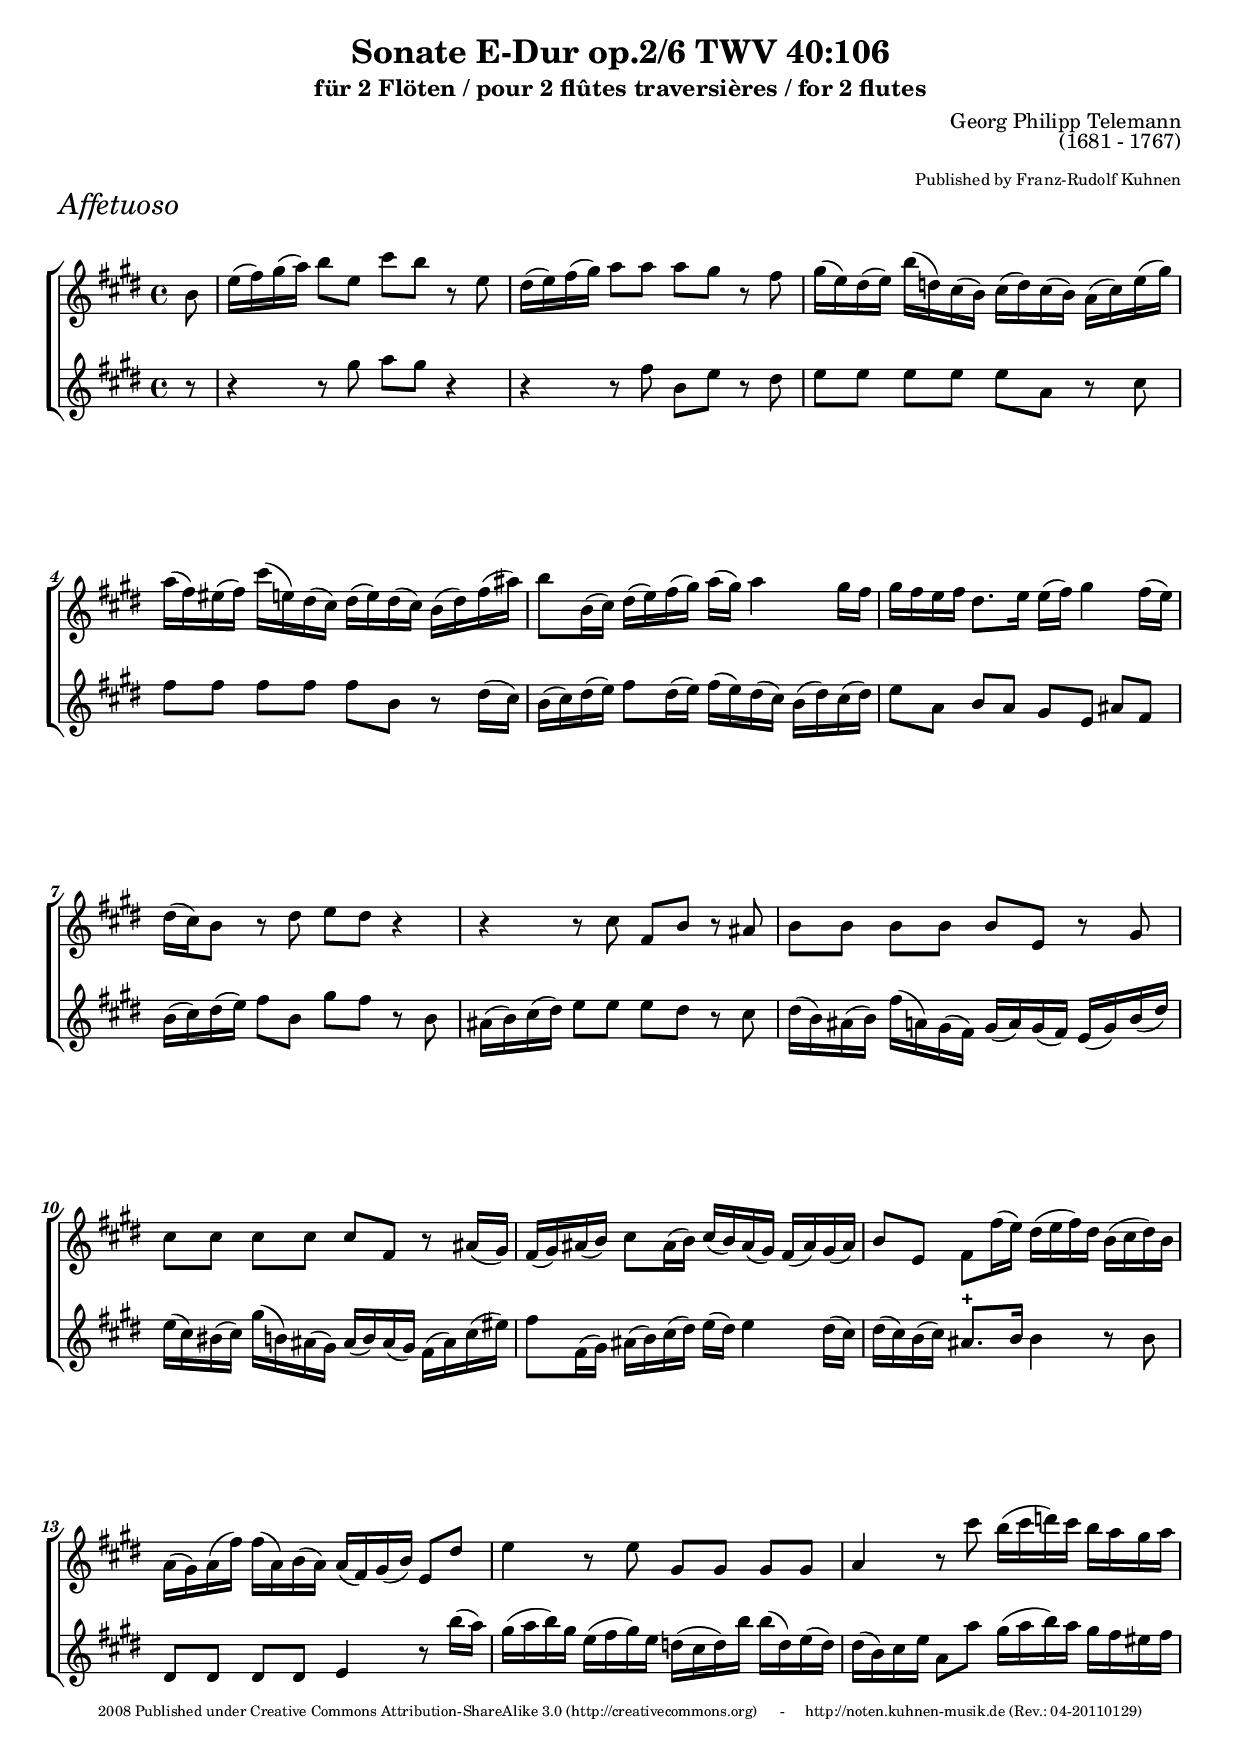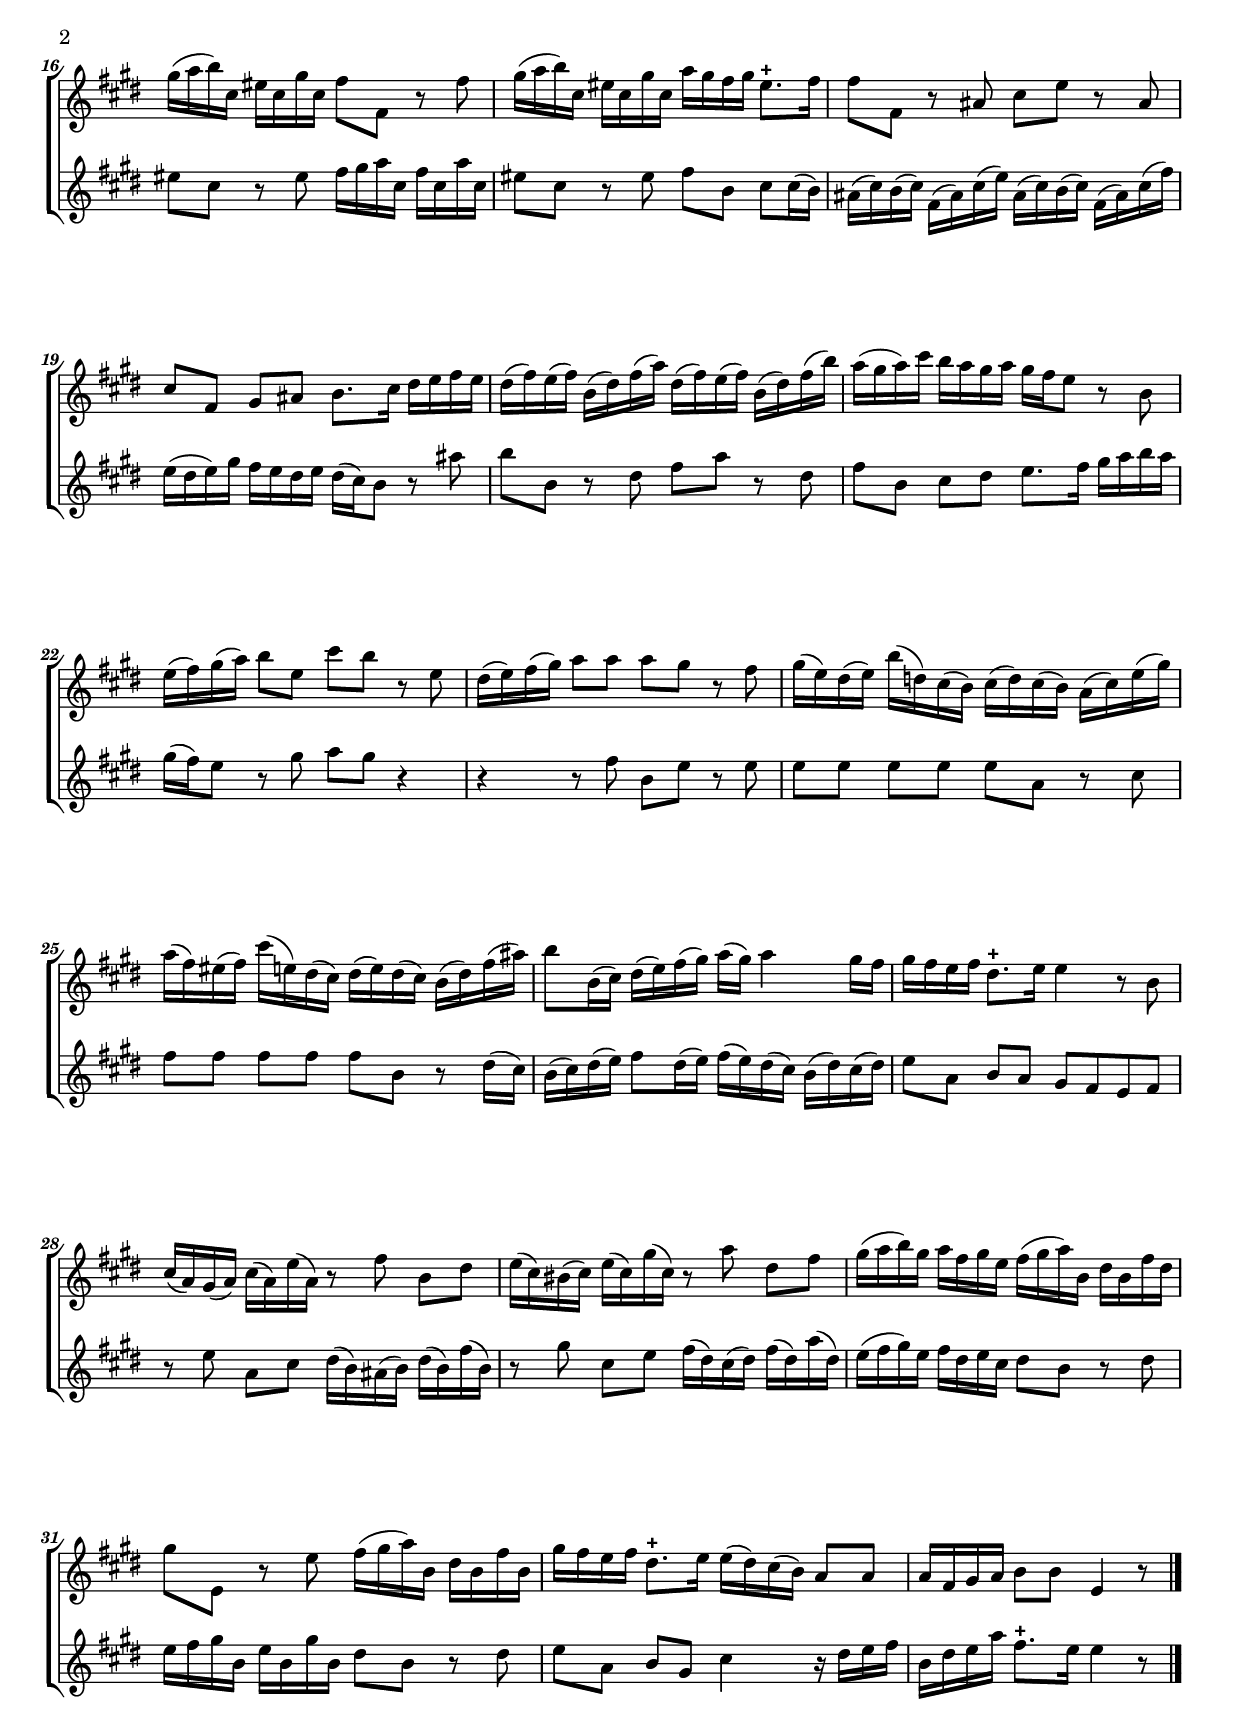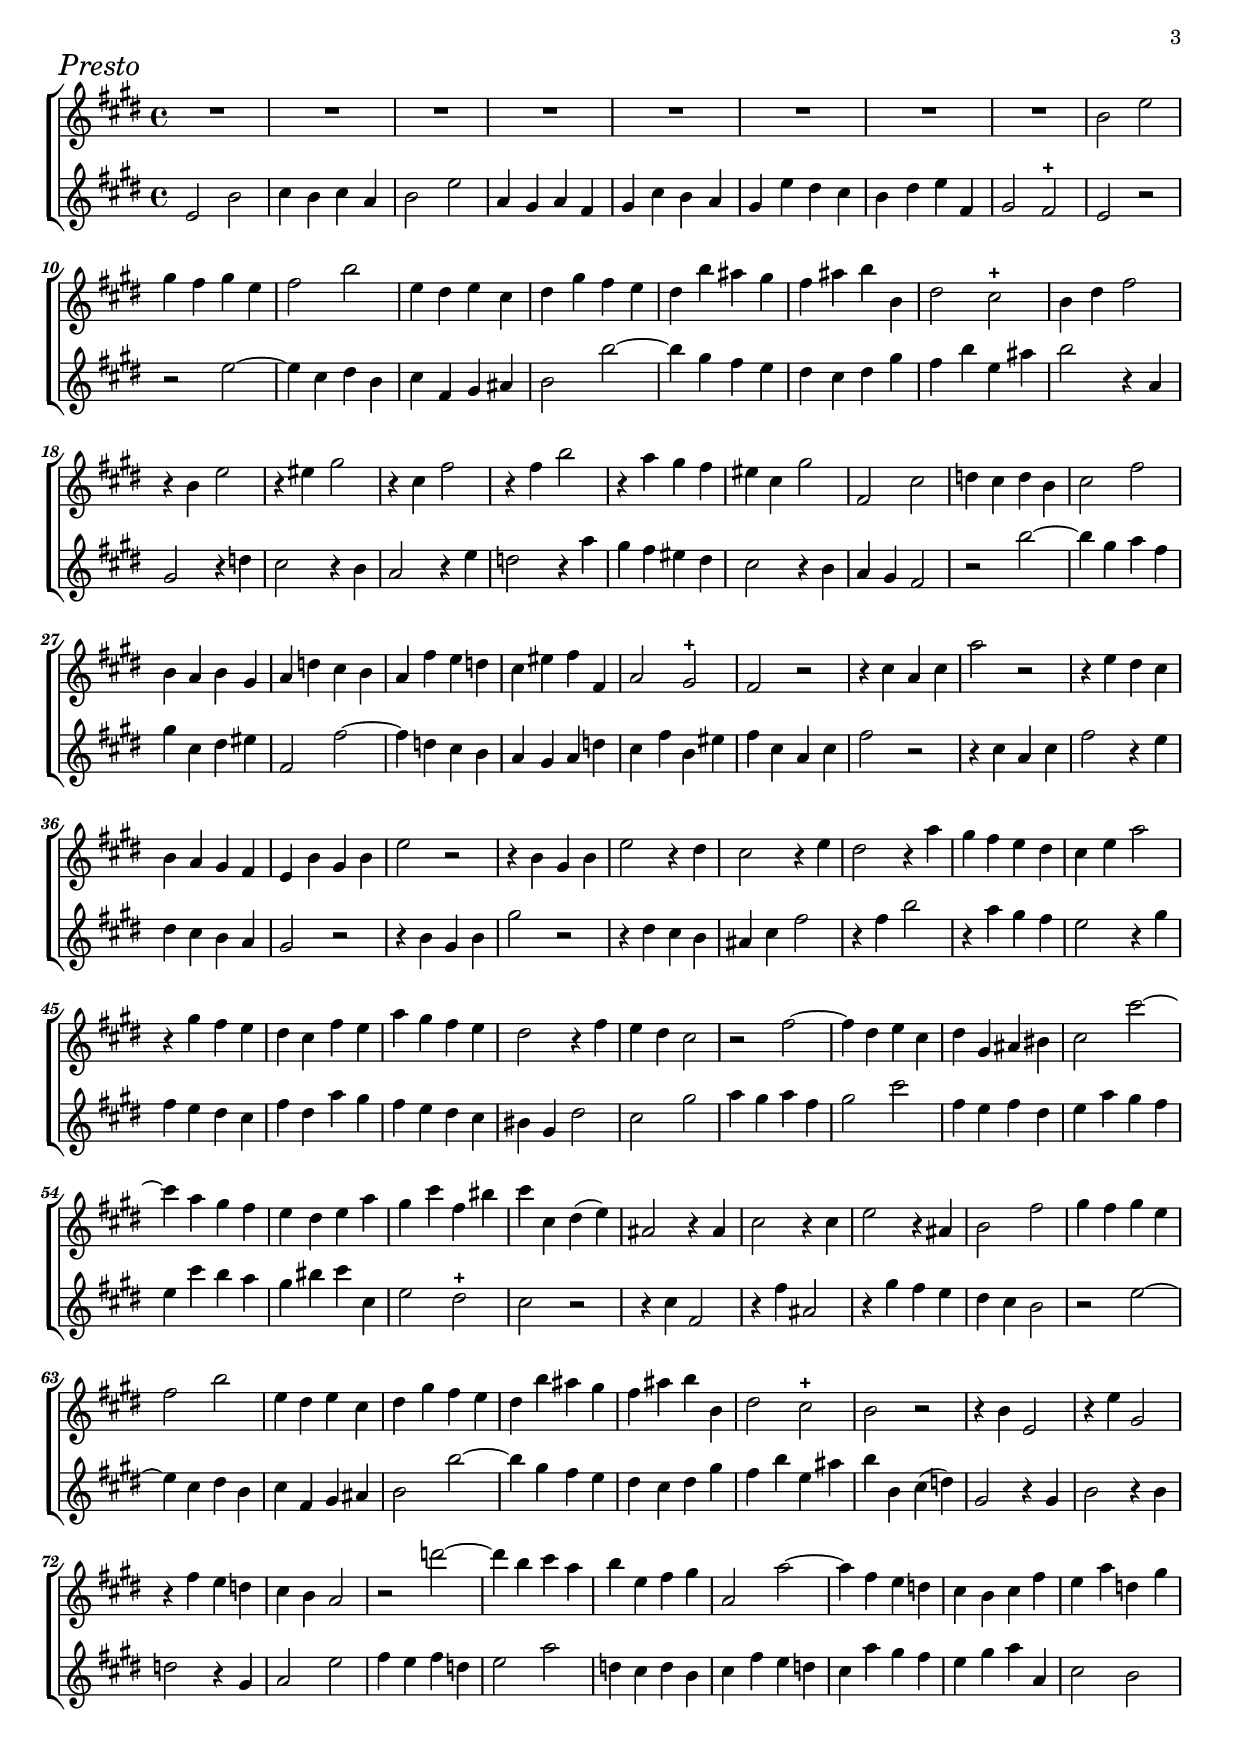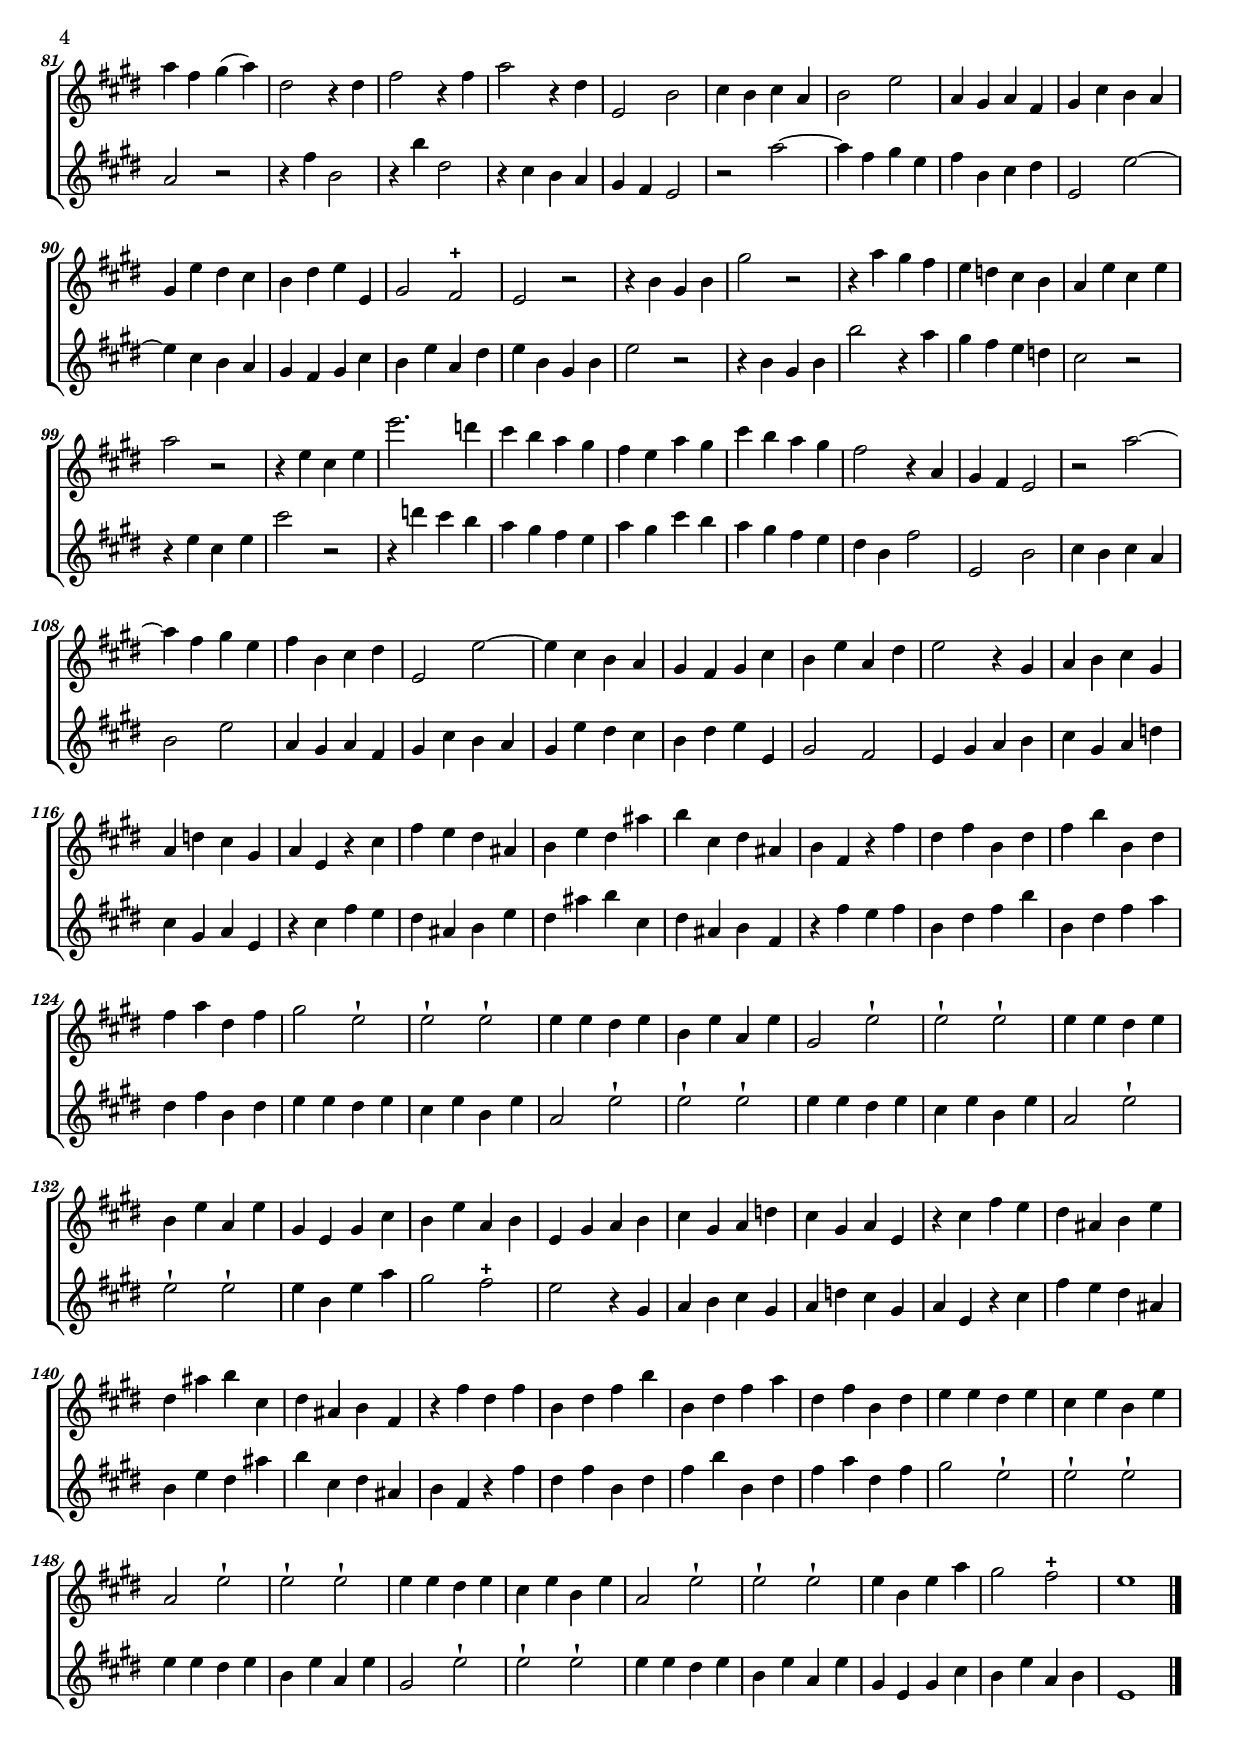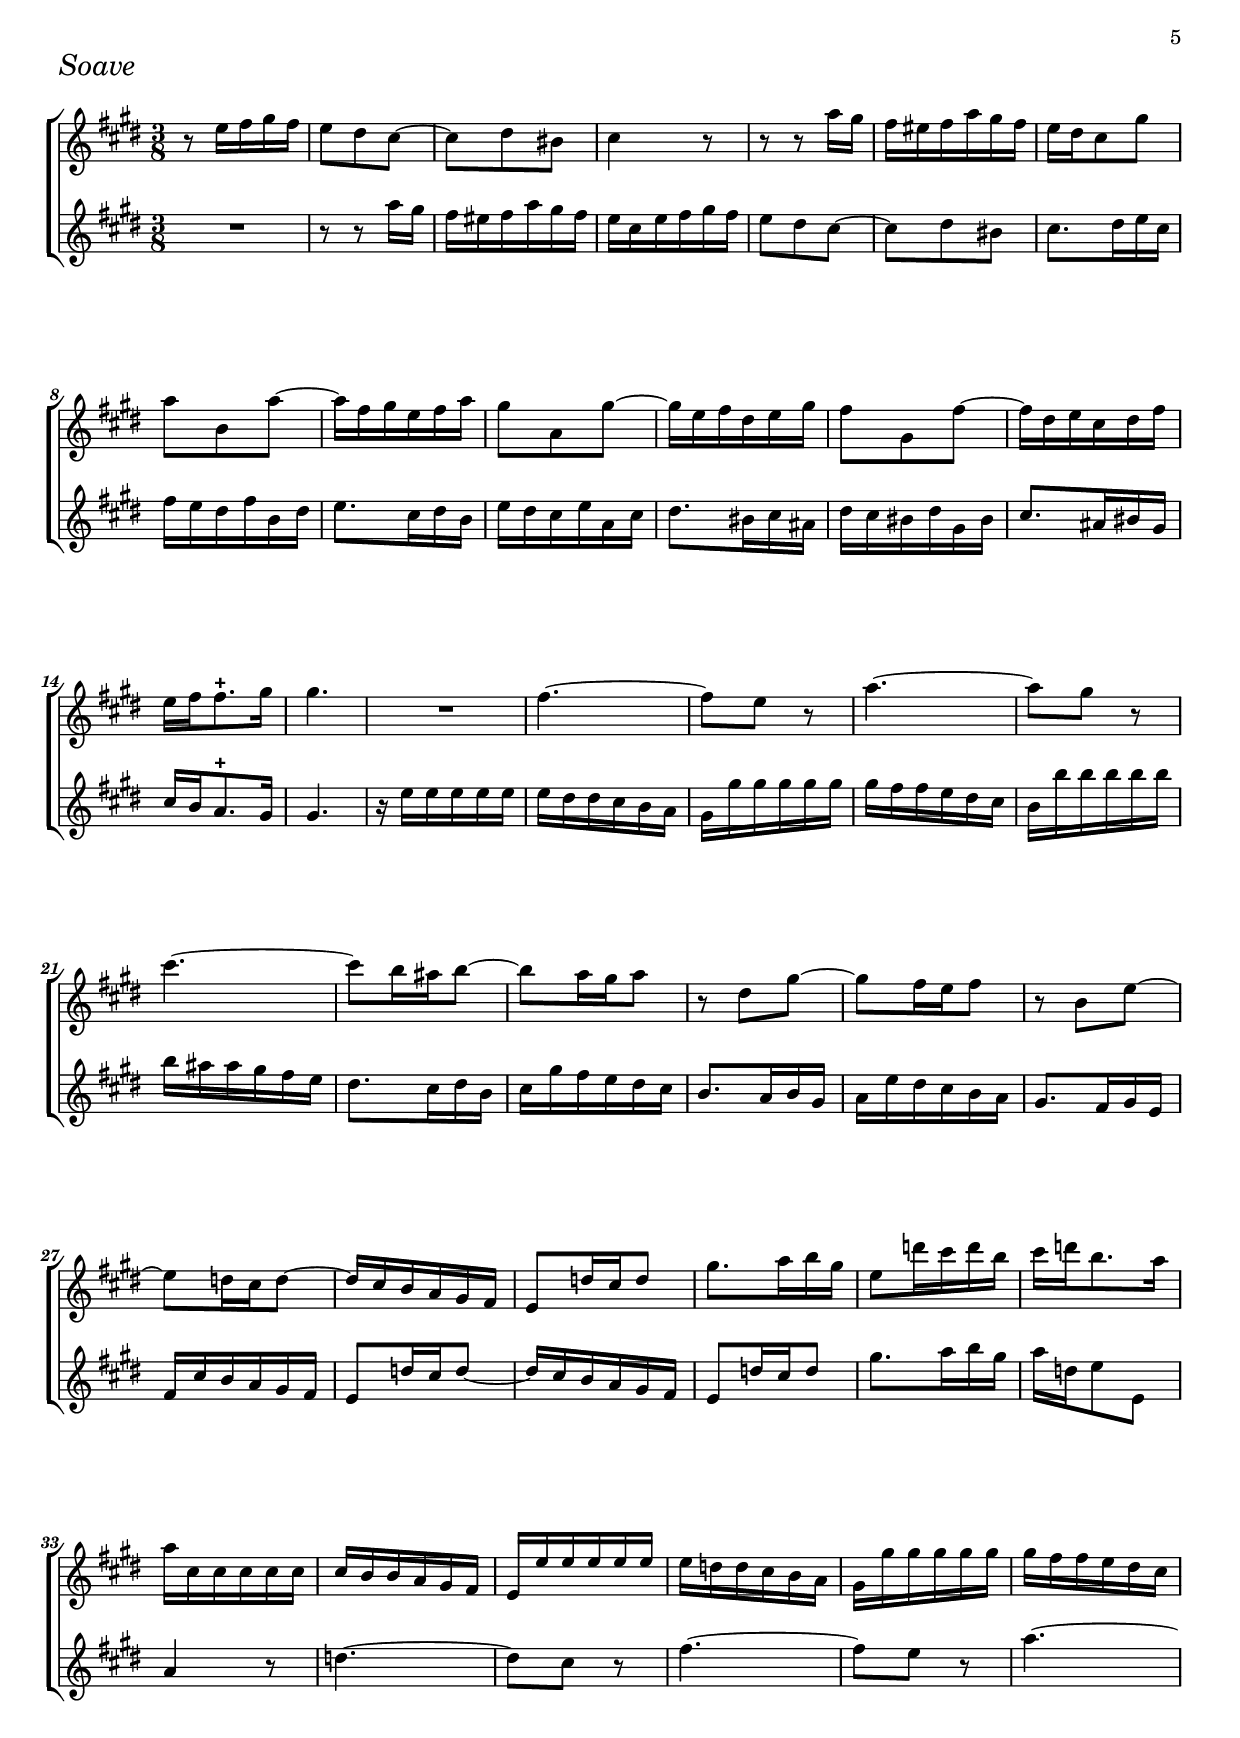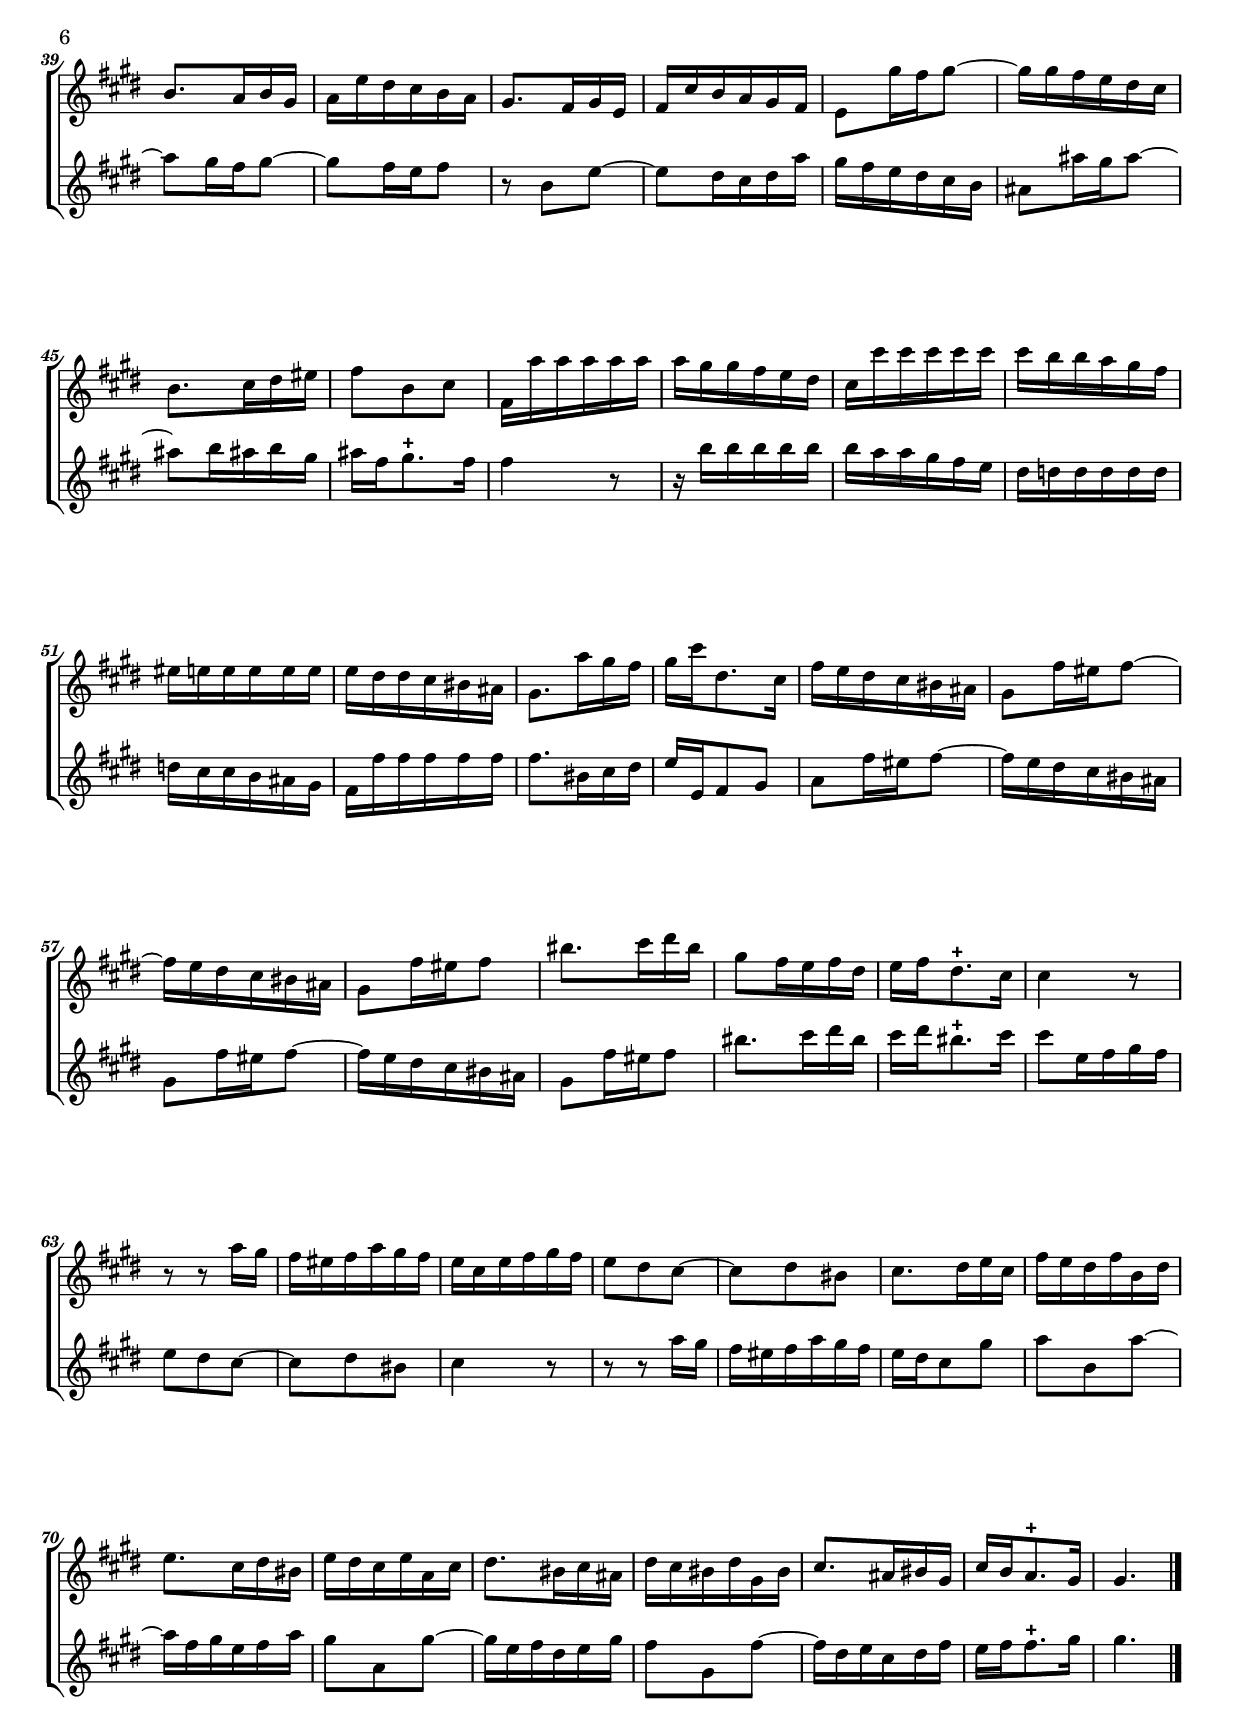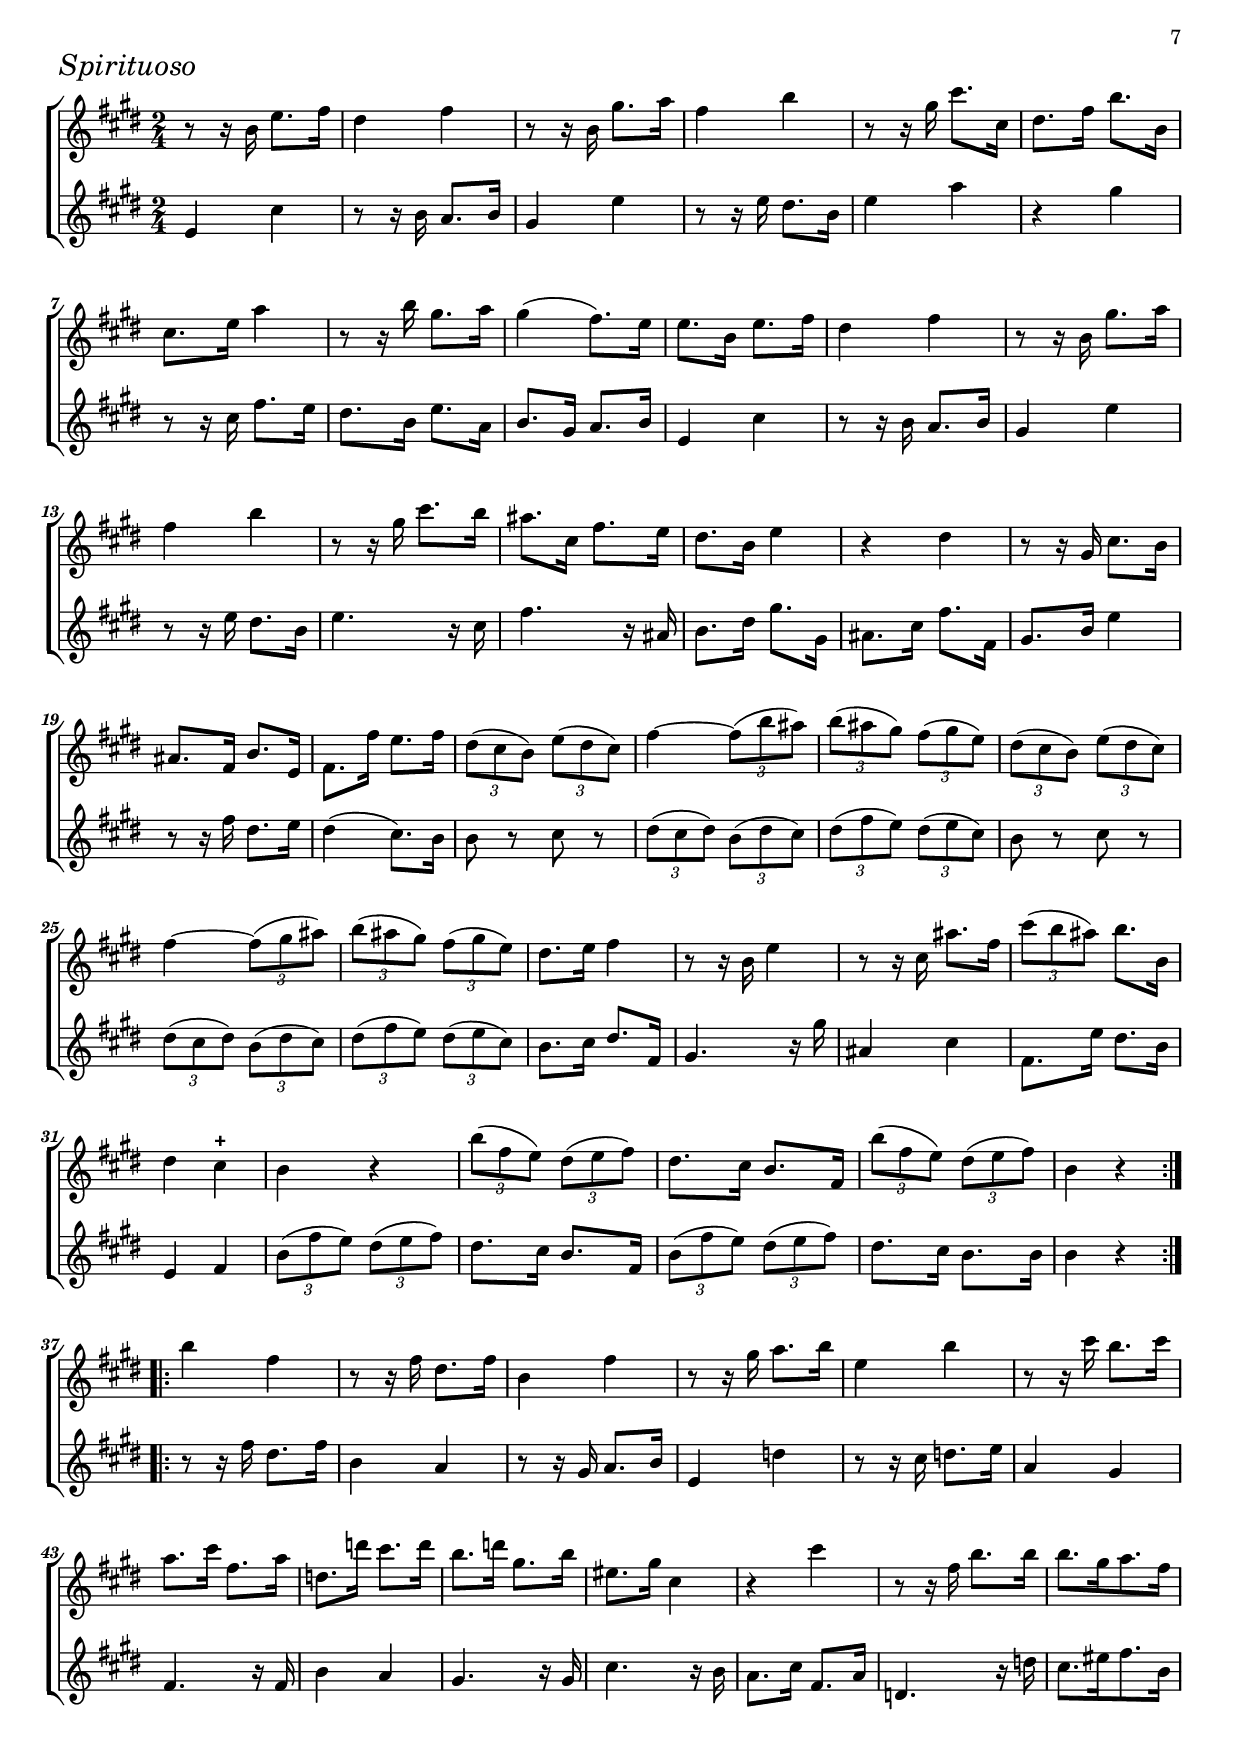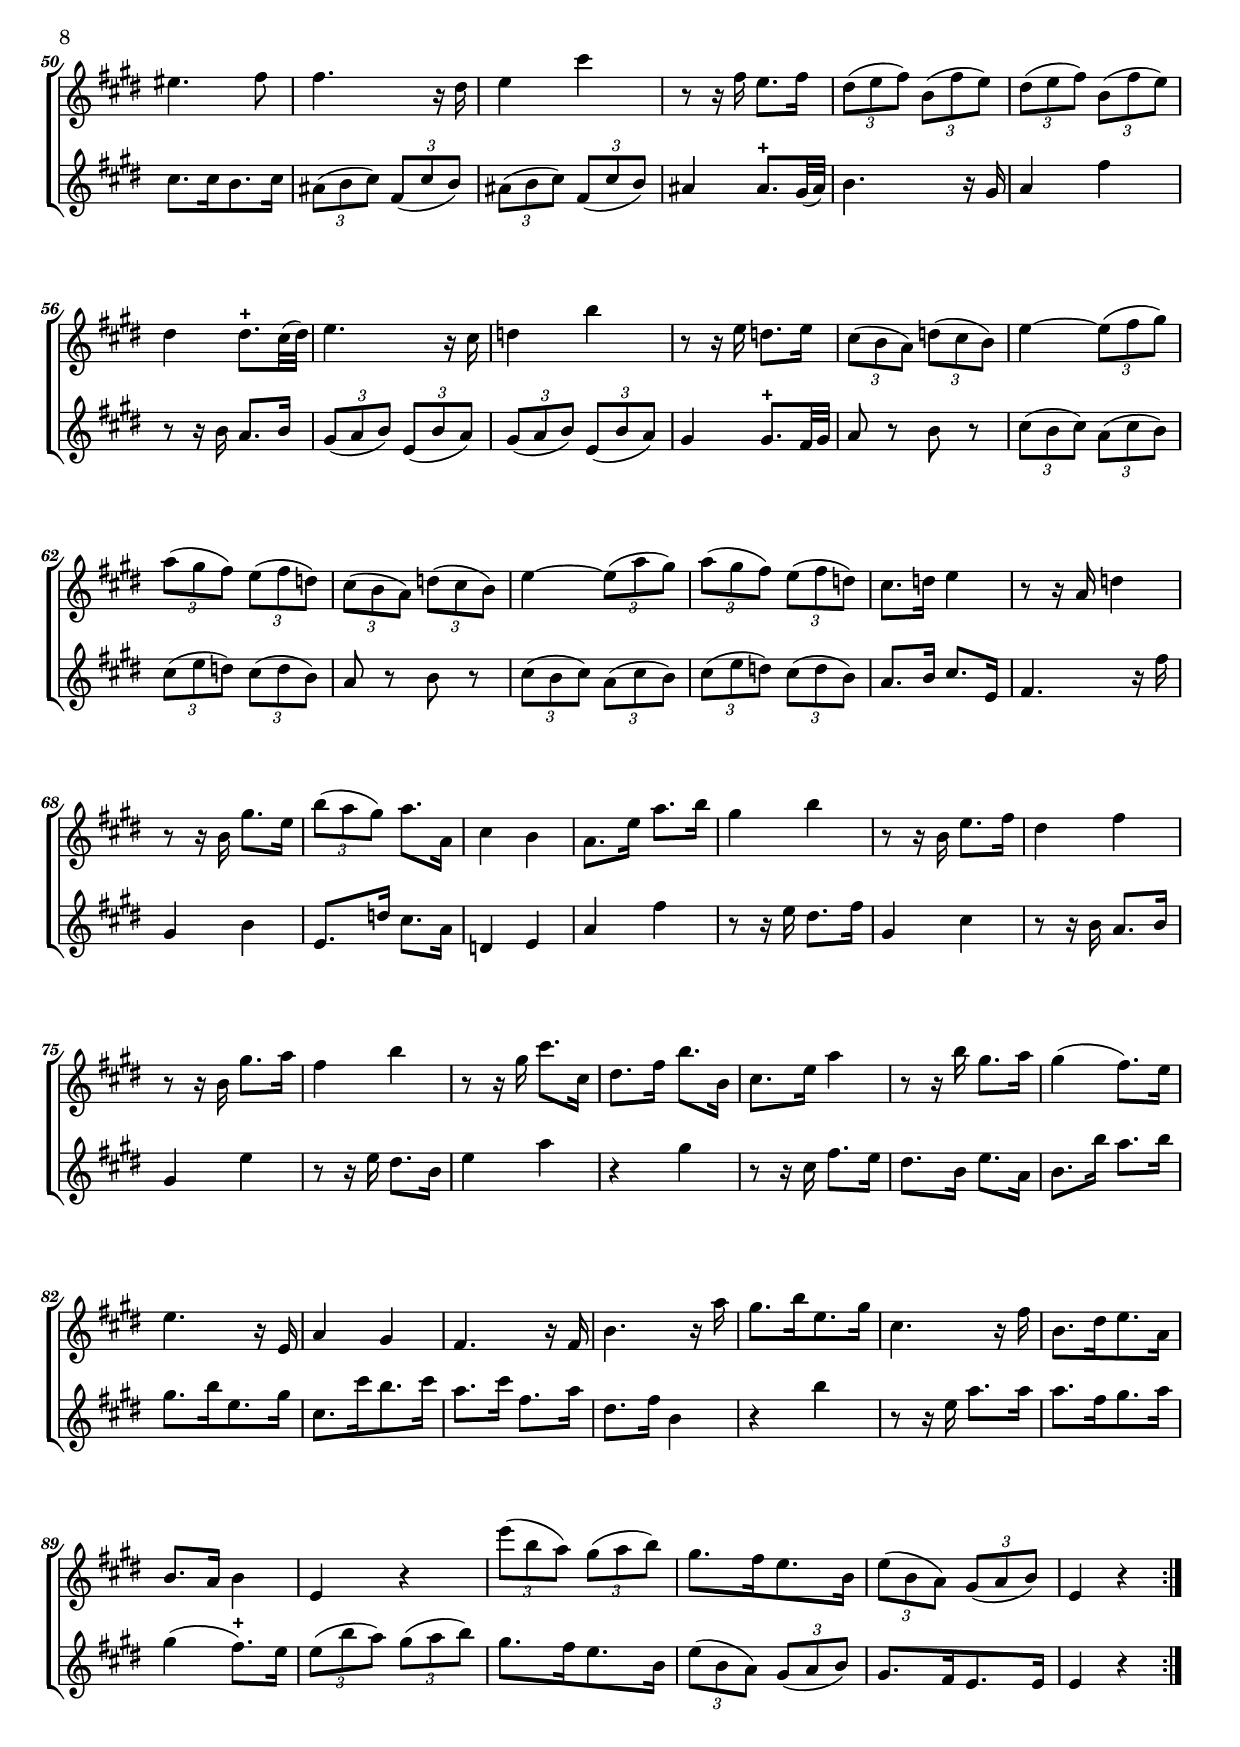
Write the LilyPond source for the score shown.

\version "2.13.46"
#(ly:set-option 'point-and-click #f)



%%%%%%%%%%%%%%%  Makros  %%%%%%%%%%%%%%%%%%
tr = ^\markup { \bold {+}}
st = ^\staccatissimo
pad =  { \once \override Script #'padding = #1.0 }
% kleine Noten
kl =  \set fontSize = #-4 

% normal große Noten
nm =   \set fontSize = #0

% bei Verzierungen: Hälse kürzen, Hals nach unten, kleine Noten
sk =  { \once \override Stem #'length-fraction = #0.6 \once \override Stem #'direction = #DOWN \once \set fontSize = #-3   }
ska = { \once \override Stem #'length-fraction = #0.7 \once \override Stem #'direction = #DOWN \once \set fontSize = #-3   }
skn = { \once \override Stem #'length-fraction = #1 \once \override Stem #'direction = #DOWN \once \set fontSize = #-3   }
sn =     \override Stem #'length-fraction = #1  %normale Länge

% versteckte Triole im Gratioso Takt 21 ff
tgra = {
  \override TupletNumber #'transparent = ##t \override TupletBracket #'transparent = ##t
}


%%%%%%%%%%%%% Ende Makros %%%%%%%%%%%%%%%%%



\header {
  title = "Sonate E-Dur op.2/6 TWV 40:106"
subtitle = "für 2 Flöten / pour 2 flûtes traversières / for 2 flutes"
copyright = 
 \markup  {
  \teeny "2008 Published under Creative Commons Attribution-ShareAlike 3.0 (http://creativecommons.org) 
    -
    http://noten.kuhnen-musik.de (Rev.: 04-20110129)"  
  }
composer =  \markup \override #'(baseline-skip . 2)  \right-column { 
  { "Georg Philipp Telemann" "(1681 - 1767)"  } 
  \null  \tiny "Published by Franz-Rudolf Kuhnen"
}
}


\paper {
  myStaffSize = #18
  
  #(define fonts
    (make-pango-font-tree "Times New Roman"
      "Arial"
      "Luxi Mono"
      (/ myStaffSize 18)))
  %   line-width = 18\cm
  ragged-last-bottom = ##f
}
#(set-default-paper-size "a4")
#(set-global-staff-size 18)

\score {
  
  \new ChoirStaff
  \relative c'' 
  <<
    \override Score.NoteColumn #'force-hshift = #1.0
    
    \context Staff = "track 1" <<
      \override Score.BarNumber #'font-shape =  #'italic
      \override Score.BarNumber #'font-series = #'bold
      
      \set Score.skipBars = ##t
      \set Staff.printKeyCancellation = ##f
      \context Voice = "voice 1" {
	%{\override Voice.TextScript #'padding = #1.0 %}               
	\override MultiMeasureRest #'expand-limit = 1
	
	
	\time 4/4
	\key e \major
        \set beamExceptions =   #'((end . (( (1 . 8) . (2 2 2 2) )) )) 
	
	\partial 8*1 b8 |
	e16( fis) gis( a) b8 e, cis' b r e, |
	dis16( e) fis( gis) a8 a a gis r fis |
	gis16( e) dis( e) b'( d,) cis( b) cis( d) cis( b) a( cis) e( gis) |
	a( fis) eis( fis) cis'( e,) dis( cis) dis( e) dis( cis) b( dis) fis( ais) |
	
	% 5
	b8 b,16( cis) dis( e) fis( gis) a( gis) a4 gis16 fis |
	gis fis e fis dis8. e16 e( fis) gis4 fis16( e) |
	dis16( cis) b8 r dis e dis r4 |
	r4 r8 cis fis, b r ais |
	b8 b b b b e, r gis |
	
	% 10
	cis cis cis cis cis fis, r ais16( gis) |
	fis16( gis) ais( b) cis8 ais16( b) cis( b) ais( gis) fis( ais) gis( ais) |
	b8 e, fis fis'16( e) dis( e fis) dis b( cis dis) b |
	a( gis) a( fis') fis( a,) b( a) a( fis) gis( b) e,8 dis' |
	e4 r8 e gis, gis gis gis |
	
	% 15
	a4 r8 cis' b16( cis d) cis b a gis a |
	gis16( a b) cis, eis cis gis' cis, fis8 fis, r fis' |
	gis16( a b) cis, eis cis gis' cis, a' gis fis gis eis8. \tr fis16 |
	fis8 fis, r ais cis e r ais, |
	cis8 fis, gis ais b8. cis16 dis e fis e |
	
	% 20
	dis16( fis) e( fis) b,( dis) fis( a) dis,( fis) e( fis) b,( dis) fis( b) |
	a( gis a) cis b a gis a gis fis e8 r b |
	e16( fis) gis( a) b8 e, cis' b r e, |
	dis16( e) fis( gis) a8 a a gis r fis |
	gis16( e) dis( e) b'( d,) cis( b) cis( d) cis( b) a( cis) e( gis) |
	
	% 25
	a( fis) eis( fis) cis'( e,) dis( cis) dis( e) dis( cis) b( dis) fis( ais) |
	b8 b,16( cis) dis( e) fis( gis) a(gis) a4 gis16 fis |
	gis fis e fis dis8. \tr e16 e4 r8 b |
	cis16( a) gis( a) cis( a) e'( a,) r8 fis' b, dis |
	e16( cis) bis( cis) e( cis) gis'( cis,) r8 a' dis, fis |
	
	% 30
	gis16( a b) gis a fis gis e fis( gis a) b, dis b fis' dis |
	gis8 e, r e' fis16( gis a) b, dis b fis' b, |
	gis'16 fis e fis dis8. \tr e16 e( dis) cis( b) a8[ a] |
	a16[ fis gis a] b8[ b] e,4 r8  \bar "|."    
	
      } % Voice
    >> % Staff
    
    \context Staff = "track 2" << 
      \set Score.skipBars = ##t
      \set Staff.printKeyCancellation = ##f
      
      \context Voice = "voice 2" {
	% \override Voice.TextScript #'padding = #1.0               
	\override MultiMeasureRest #'expand-limit = 1
	
	
	\time 4/4
	\key e \major
        \set beamExceptions =   #'((end . (( (1 . 8) . (2 2 2 2) )) )) 
	
	\partial 8*1 r8 |
	r4 r8 gis' a gis r4 |
	r4 r8 fis b, e r dis |
	e e e e e a, r cis |
	fis fis fis fis fis b, r dis16( cis) |
	
	% 5
	b16( cis) dis( e) fis8 dis16( e) fis( e) dis( cis) b( dis) cis( dis) |
	e8 a, b a gis e ais fis |
	b16( cis) dis( e) fis8 b, gis' fis r b, |
	ais16( b) cis( dis) e8   e e dis r cis |
	dis16( b) ais( b) fis'( a,) gis( fis) gis( a) gis( fis) e( gis) b( dis) |
	
	% 10
	e16( cis) bis( cis) gis'( b,) ais( gis) ais( b) ais( gis) fis( ais) cis( eis) |
	fis8 fis,16( gis) ais( b) cis( dis) e( dis) e4 dis16 ( cis) |
	dis( cis) b( cis) ais8. \tr b16 b4 r8 b |
	dis,8 dis dis dis e4 r8 b''16( a) |
	gis( a b) gis e( fis gis) e d( cis d) b' b( d,) e( d) |
	
	% 15
	dis16( b) cis e a,8 a' gis16( a b) a gis fis eis fis |
	eis8 cis r eis fis16 gis a cis, fis cis a' cis, |
	eis8 cis r eis fis b, cis cis16( b) |
	ais16( cis) b( cis) fis,(ais) cis( e) ais,( cis) b( cis) fis,( ais) cis( fis) |
	e16( dis e) gis fis e dis e dis( cis) b8 r ais' |
	
	% 20 
	b8 b, r dis fis a r dis, |
	fis8 b, cis dis e8. fis16 gis a b a |
	gis16( fis) e8 r gis a gis r4 |
	r4 r8 fis b, e r e |
	e8 e e e e a, r cis |
	
	% 25
	fis fis fis fis fis b, r dis16( cis) |
	b( cis) dis( e) fis8 dis16( e) fis( e) dis( cis) b( dis) cis( dis) |
	e8 a, b a gis[ fis e fis] |
	r8  e' a, cis dis16( b) ais( b) dis( b) fis'( b,) |
	r8 gis' cis, e fis16( dis) cis( dis) fis( dis) a'( dis,) |
	
	% 30
	e16( fis gis) e fis dis e cis dis8 b r dis |
	e16 fis gis b, e b gis' b, dis8 b r dis |
	e8 a, b gis cis4 r16 dis[ e fis] 
	b,16[ dis e a] fis8. \tr e16 e4 r8   \bar "|." 
      }
      % Voice
    >> % Staff (final)
  >> % notes
  
  
  \layout { indent = 0 }
  \header
  { piece=   \markup { \italic \override #'(font-size . 3) "Affetuoso"}}
} % score

\pageTurn

\score {
  \new ChoirStaff
  \relative c'' 
  <<
    % force offset of colliding notes in chords:
    \override Score.NoteColumn #'force-hshift = #1.0
    
    \context Staff = "track 1" <<
      \override Score.BarNumber #'font-shape =  #'italic
      \override Score.BarNumber #'font-series = #'bold
      
      \set Score.skipBars = ##t
      \set Staff.printKeyCancellation = ##f
      \context Voice = "voice 1" {
	% \override Voice.TextScript #'padding = #1.0                
	\override MultiMeasureRest #'expand-limit = 1
	
	
	\time 4/4
	\key e \major
	
	R1 |
	R1 |
	R1 |
	R1 |
	
	% 5
	R1 |
	R1 |
	R1 |
	R1 |
	b2 e 
	
	% 10  
	gis4 fis gis e |
	fis2 b |
	e,4 dis e cis |
	dis gis fis e |
	dis b' ais gis |
	
	% 15
	fis ais b b, |
	dis2 cis \tr |
	b4 dis fis2 |
	r4 b, e2 |
	r4 eis gis2 |
	
	% 20  
	r4 cis, fis2 |
	r4 fis b2 |
	r4 a gis fis |
	eis cis gis'2 |
	fis,2 cis' |
	
	% 25  
	d4 cis d b |
	cis2 fis |
	b,4 a b gis |
	a d cis b |
	a fis' e d |
	
	% 30
	cis eis fis fis, |
	a2 gis \tr |
	fis r |
	r4 cis' a cis |
	a'2 r |
	
	% 35
	r4 e dis cis |
	b a gis fis |
	e b' gis b |
	e2 r |
	r4 b gis b |
	
	% 40  
	e2 r4 dis |
	cis2 r4 e |
	dis2 r4 a' |
	gis fis e dis |
	cis e a2 |
	
	% 45  
	r4 gis fis e |
	dis cis fis e |
	a gis fis e |
	dis2 r4 fis |
	e dis cis2 |
	
	% 50
	r2 fis ~ |
	fis4 dis e cis |
	dis gis, ais bis |
	cis2 cis' ~ |
	cis4 a gis fis  |
	
	% 55  
	e4 dis e a |
	gis cis fis, bis |
	cis cis, dis( e) |
	ais,2 r4 ais |
	cis2 r4 cis |
	
	% 60  
	e2 r4 ais, |
	b2 fis' |
	gis4 fis gis e |
	fis2 b |
	e,4 dis e cis |
	
	% 65
	dis4 gis fis e |
	dis b' ais gis |
	fis ais b b, |
	dis2 cis \tr |
	b2 r |
	
	% 70  
	r4 b e,2 |
	r4 e' gis,2 |
	r4 fis' e d |
	cis b a2 |
	r2 d' ~ |
	
	% 75  
	d4 b cis a |
	b e, fis gis |
	a,2 a' ~  |
	a4 fis e d |
	cis b cis fis |
	
	% 80
	e a d, gis |
	a fis gis( a) |
	dis,2 r4 dis |
	fis2 r4 fis |
	a2 r4 dis, |
	
	% 90
	e,2 b' |
	cis4 b cis a |
	b2 e |
	a,4 gis a fis |
	gis cis b a |
	
	% 95  
	gis e' dis cis |
	b dis e e, |
	gis2 fis \tr |
	e2 r |
	r4 b' gis b |
	
	% 100  
	gis'2 r |
	r4 a gis fis |
	e d cis b |
	a e' cis e |
	a2 r |
	
	% 105  
	r4 e cis e |
	e'2. d4 |
	cis b a gis |
	fis e a gis |
	cis b a gis |
	
	% 110  
	fis2 r4 a, |
	gis fis e2 |
	r2 a' ~ |
	a4 fis gis e |
	fis b, cis dis |
	
	% 115  
	e,2 e' ~ |
	e4 cis b a |
	gis fis gis cis |
	b e a, dis |
	e2 r4 gis, |
	
	% 120  
	a4 b cis gis |
	a d cis gis |
	a e r cis' |
	fis e dis ais |
	b e dis ais' |
	
	% 125  
	b cis, dis ais |
	b fis r fis' |
	dis fis b, dis |
	fis b b, dis |
	fis a dis, fis |
	
	% 130  
	gis2 e \st |
	e \st e \st |
	e4 e dis e |
	b e a, e' |
	gis,2 e' \st |
	
	% 135  
	e \st e \st |
	e4 e dis e |
	b e a, e' |
	gis, e gis cis |
	b e a, b |
	
	% 140  
	e,4 gis a b |
	cis gis a d |
	cis gis a e |
	r4 cis' fis e |
	dis ais b e |
	
	% 145 
	dis  ais' b cis, |
	dis ais b fis |
	r4 fis' dis fis |
	b, dis fis b |
	b, dis fis a |
	
	% 150  
	dis, fis b, dis |
	e e dis e |
	cis e b e |
	a,2 e' \st |  
	e \st e \st |
	
	% 155
	e4 e dis e |
	cis e b e |
	a,2 e' \st |  
	e \st e \st |
	e4 b e a |
	
	% 160  
	gis2 fis \tr |
	e1  \bar "|."   
	
      } % Voice
    >> % Staff
    
    \context Staff = "track 2" << 
      \set Score.skipBars = ##t
      \set Staff.printKeyCancellation = ##f
      
      \context Voice = "voice 2" {
	% \override Voice.TextScript #'padding = #1.0                
	\override MultiMeasureRest #'expand-limit = 1
	
	
	
	\time 4/4
	\key e \major
	
	e,2 b' |
	cis4 b cis a |
	b2 e |
	a,4 gis a fis |
	
	%5
	gis4 cis b a |
	gis e' dis cis |
	b dis e fis, |
	gis2 fis \tr |
	e r |
	
	%  10
	r2 e' ~ |
	e4 cis dis b |
	cis fis, gis ais |
	b2 b' ~ |
	b4 gis fis e |
	
	%  15
	dis cis dis gis |
	fis b e, ais |
	b2 r4 a, |
	gis2 r4 d' |
	cis2 r4 b |
	
	%  20
	a2 r4 e' |
	d2 r4 a' |
	gis fis eis dis |
	cis2 r4 b |
	a gis fis2 |
	
	%  25
	r2 b' ~ |
	b4 gis a fis |
	gis cis, dis eis |
	fis,2 fis' ~ |
	fis4 d cis b |
	
	%  30
	a gis a d |
	cis fis b, eis |
	fis cis a cis |
	fis2 r2 |
	r4 cis a cis |
	
	%  35
	fis2 r4 e |
	dis cis b a |
	gis2 r |
	r4 b gis b |
	gis'2 r |
	
	%  40
	r4 dis cis b |
	ais cis fis2 |
	r4 fis b2 |
	r4 a gis fis |
	e2 r4 gis4 |
	
	%  45
	fis e dis cis |
	fis dis a' gis |
	fis e dis cis |
	bis gis dis'2 |
	cis gis' |
	
	%  50
	a4 gis a fis |
	gis2 cis |
	fis,4 e fis dis |
	e a gis fis |
	e cis' b a |
	
	%  55
	gis bis cis cis, |
	e2 dis \tr |
	cis r |
	r4 cis fis,2 |
	r4 fis' ais,2 |
	
	%  60
	r4 gis' fis e |
	dis cis b2 |
	r2 e ~   |
	e4 cis dis b |
	cis fis, gis ais |
	
	%  65
	b2 b' ~ |
	b4 gis fis e |
	dis cis dis gis |
	fis b e, ais|
	b b, cis( d) |
	
	%  70
	gis,2 r4 gis |
	b2 r4 b |
	d2 r4 gis, |
	a2 e' |
	fis4 e fis d |
	
	%  75
	e2 a |
	d,4 cis d b |
	cis fis e d |
	cis a' gis fis |
	e gis a a, |
	
	%  80
	cis2 b  |
	a r |
	r4 fis' b,2 |
	r4 b' dis,2 |
	r4 cis b a |
	
	%  85
	gis4 fis e2 |
	r2 a' ~  |
	a4 fis gis e |
	fis b, cis dis |
	e,2 e' ~ |
	
	%  90
	e4 cis b a |
	gis fis gis cis |
	b e a, dis |
	e b gis b |
	e2 r |
	
	%  95
	r4 b gis b |
	b'2 r4 a |
	gis fis e d |
	cis2 r |
	r4 e cis e |
	
	%  100
	cis'2 r |
	r4 d cis b |
	a gis fis e |
	a gis cis b |
	a gis fis e |
	
	%  105
	dis b fis'2 |
	e, b' |
	cis4 b cis a |
	b2 e |
	a,4 gis a fis |
	
	%  110
	gis cis b a |
	gis e' dis cis |
	b dis e e, |
	gis2 fis |
	e4 gis a b |
	
	%  115
	cis gis a d |
	cis gis a e |
	r4 cis' fis e |
	dis ais b e |
	dis ais' b cis, |
	
	%  120
	dis ais b fis |
	r4 fis' e fis |
	b, dis fis b |
	b, dis fis a |
	dis, fis b, dis |
	
	%  125
	e4 e dis e |
	cis e b e |
	a,2 e'\st |
	e2 \st e \st |
	e4 e dis e |
	
	%  130
	cis e b e |
	a,2  e'\st |
	e2 \st e \st |
	e4 b e a |
	gis2 fis \tr  |
	
	%  135
	e2 r4 gis,4 |
	a b cis gis |
	a d cis gis |
	a e r cis' |
	fis e dis ais |
	
	%  140
	b e dis ais' |
	b cis, dis ais |
	b fis r fis' |
	dis fis b, dis |
	fis b b, dis |
	
	%  145
	fis a dis, fis |
	gis2 e \st |
	e2 \st e \st |
	e4 e dis e |
	b e a, e' |
	
	%  150
	gis,2 e' \st |
	e2 \st e \st |
	e4 e dis e |
	b e a, e' |
	gis, e gis cis |
	
	%  155
	b e a, b |
	e,1   \bar "|."  
      }
      % Voice
    >> % Staff (final)
  >> % notes
  
  
  \layout { indent = 0 }
  \header
  { piece=   \markup { \italic \override #'(font-size . 3) "Presto"}}
} % score

\pageTurn



\score {
  \new ChoirStaff
  \relative c'' 
  <<
    % force offset of colliding notes in chords:
    \override Score.NoteColumn #'force-hshift = #1.0
    
    \context Staff = "track 1" <<
      \override Score.BarNumber #'font-shape =  #'italic
      \override Score.BarNumber #'font-series = #'bold
      
      \set Score.skipBars = ##t
      \set Staff.printKeyCancellation = ##f
      \context Voice = "voice 1" {
	% \override Voice.TextScript #'padding = #1.0                
	\override MultiMeasureRest #'expand-limit = 1
	
	
	\time 3/8
	\key e \major
	
	r8 e16 fis gis fis |
	e8 dis cis ~ |
	cis dis bis |
	cis4 r8 |
	
	% 5
	r8 r a'16 gis |
	fis eis fis a gis fis |
	e dis cis8 gis' |
	a b, a' ~ |
	a16 fis gis e fis a |
	
	%         10
	gis8 a, gis' ~ |
	gis16 e fis dis e gis |
	fis8 gis, fis' ~ |
	fis16 dis e cis dis fis |
	e16 fis fis8. \tr gis16 |
	
	%         15
	gis4. |
	R4. |
	fis 4.~ |
	fis8 e r |
	a4. ~ |
	
	%         20
	a8 gis r |
	cis4. ~|
	cis8 b16 ais b8 ~ |
	b a16 gis a8 |
	r8 dis, gis ~ |
	
	%         25
	gis8 fis16 e fis8 |
	r8 b, e ~ |
	e d16 cis d8 ~ |
	d16 cis b a gis fis |
	e8 d'16 cis d8 |
	
	%         30
	gis8.  a16  b gis |
	e8 d'16 cis d b |
	cis d b8. a16 |
	a16 cis, cis cis cis cis |
	cis b b a gis fis |
	
	%         35
	e e' e e e e |
	e d d cis b a |
	gis gis' gis gis gis gis  | 
	gis fis fis e dis cis |
	b8. a16 b gis |
	
	%         40
	a16 e' dis cis b a |
	gis8. fis16 gis e |
	fis16 cis' b a gis fis |
	e8 gis'16 fis gis8 ~ |
	gis16 gis fis e dis cis |
	
	%         45
	b8. cis16 dis eis |
	fis8 b, cis |
	fis,16 a' a a a a |
	a gis gis fis e dis |
	cis cis' cis cis cis cis |
	
	%         50
	cis b b a gis fis |
	eis e e e e e |
	e dis dis cis bis ais |
	gis8. a'16 gis fis |
	gis cis dis,8. cis16 |
	
	%         55
	fis16 e dis cis bis ais |
	gis8 fis'16 eis fis8  ~ |
	fis16 e dis cis bis ais |
	gis8 fis'16 eis fis8 |
	bis8. cis16 dis bis |
	
	%         60
	gis8 fis16 e fis dis |
	e fis dis8. \tr cis16 |
	cis4 r8 |
	r8 r a'16 gis |
	fis eis fis a gis fis |
	
	%         65
	e cis e fis gis fis |
	e8 dis cis ~ |
	cis dis bis |
	cis8. dis16 e cis |
	fis e dis fis b, dis |
	
	%         70
	e8. cis16 dis bis |
	e16 dis cis e a, cis |
	dis8. bis16 cis ais |
	dis cis bis dis gis, bis |
	cis8. ais16 bis gis |
	
	%         75
	cis b a8. \tr gis16 |
	gis4.   \bar "|."   
	
      } % Voice
    >> % Staff
    
    \context Staff = "track 2" << 
      \set Score.skipBars = ##t
      \set Staff.printKeyCancellation = ##f
      
      \context Voice = "voice 2" {
	% \override Voice.TextScript #'padding = #1.0                
	\override MultiMeasureRest #'expand-limit = 1
	
	
	\time 3/8
	\key e \major
	
	R4. |
	r8 r a'16 gis |
	fis eis fis a gis fis |
	e cis e fis gis fis |
	
	%        5
	e8 dis cis ~ |
	cis dis bis |
	cis8. dis16 e cis |
	fis e dis fis b, dis |
	e8. cis16 dis b |
	
	%        10
	e dis cis e a, cis |
	dis8. bis16 cis ais |
	dis cis bis dis gis, bis |
	cis8. ais16 bis gis |
	cis b a8. \tr gis16 |
	
	%         15
	gis4. |
	r16 e' e e e e |
	e dis dis cis b a |
	gis gis' gis gis gis gis |
	gis fis fis e dis cis |
	
	%        20
	b b' b b b b |
	b ais ais gis fis e |
	dis8. cis16 dis b |
	cis gis' fis e dis cis  |
	b8. a16 b gis |
	
	%        25
	a16 e' dis cis b a |
	gis8. fis16 gis e |
	fis cis' b a gis fis |
	e8 d'16 cis d8 ~ |
	d16 cis b a gis fis |
	
	%        30
	e8 d'16 cis d8 |
	gis8. a16 b gis |
	a d, e8 e, |
	a4 r8 |
	d4. ~ |
	
	%        35
	d8 cis r |
	fis4. ~ |
	fis8 e r |
	a4. ~ |
	a8 gis16 fis gis8 ~ |
	
	%        40
	gis8 fis16 e fis8 |
	r8 b, e ~ |
	e dis16 cis dis a' |
	gis fis e dis cis b |
	ais8 ais'16 gis ais8 ~|
	
	%        45
	ais b16 ais b gis |
	ais fis gis8. \tr fis16 |
	fis4 r8 |
	r16 b b b b b |
	b a a gis fis e |
	
	%        50
	dis d d d d d |
	d cis cis b ais gis |
	fis fis' fis fis fis fis |
	fis8. bis,16 cis dis |
	e e, fis8 gis |
	
	%        55
	a8 fis'16 eis fis8 ~ |
	fis16 e dis cis bis ais |
	gis8 fis'16 eis fis8 ~ |
	fis16 e dis  cis bis ais |
	gis8 fis'16 eis fis8 |
	
	%        60
	bis8. cis16 dis bis |
	cis dis bis8. \tr cis16 |
	cis8 e,16 fis gis fis |
	e8 dis cis ~ |
	cis dis bis |
	
	%        65
	cis4 r8 |
	r8 r a'16 gis |
	fis eis fis a gis fis |
	e dis cis8 gis' |
	a8 b, a' ~ |
	
	%        70
	a16 fis gis e fis a |
	gis8 a, gis'  ~ |
	gis16 e fis dis e gis |
	fis8 gis, fis' ~ |
	fis16 dis e cis dis fis |
	
	%        75
	e16 fis fis8. \tr gis16 |
	gis4.   \bar "|."  
      }
      % Voice
    >> % Staff (final)
  >> % notes
  
  
  \layout { indent = 0 }
  \header
  { piece=   \markup { \italic \override #'(font-size . 3) "Soave"}}
} % score

\pageTurn




\score {
  \new ChoirStaff
  \relative c'' 
  <<
    % force offset of colliding notes in chords:
    \override Score.NoteColumn #'force-hshift = #1.0
    
    \context Staff = "track 1" <<
      \override Score.BarNumber #'font-shape =  #'italic
      \override Score.BarNumber #'font-series = #'bold
      
      \set Score.skipBars = ##t
      \set Staff.printKeyCancellation = ##f
      \context Voice = "voice 1" {
	% \override Voice.TextScript #'padding = #1.0                
	\override MultiMeasureRest #'expand-limit = 1
	
	
	\time 2/4
	\key e \major
	
	\repeat volta 2 {
	  r8 r16 b e8. fis16 |
	  dis4 fis |
	  r8 r16 b, gis'8. a16 |
	  fis4 b |
	  
	  %         5
	  r8 r16 gis cis8. cis,16 |
	  dis8. fis16 b8. b,16 |
	  cis8. e16 a4 |
	  r8 r16 b gis8. a16 |
	  gis4( fis8.) e16 |
	  
	  %         10
	  e8. b16 e8. fis16 |
	  dis4 fis |
	  r8 r16 b,16 gis'8. a16 |
	  fis4 b |
	  r8 r16 gis cis8. b16 |
	  
	  %         15
	  ais8. cis,16 fis8. e16 |
	  dis8. b16 e4 |
	  r dis |
	  r8 r16 gis, cis8. b16 |
	  ais8. fis16 b8. e,16 |
	  
	  %         20
	  fis8. fis'16 e8. fis16 |
	  \times 2/3 { dis8( cis b) } \times 2/3 {e( dis cis) } |
	  fis4 ~ \times 2/3 { fis8( b ais) } |
	  \times 2/3 { b( ais gis) } \times 2/3 { fis( gis e) } |
	  \times 2/3 { dis( cis b) } \times 2/3 { e( dis cis) } |
	  
	  %         25
	  fis4 ~  \times 2/3 { fis8( gis ais) } |
	  \times 2/3 { b( ais gis) } \times 2/3 { fis( gis e) } |
	  dis8. e16 fis4 |
	  r8 r16 b, e4 |
	  r8 r16 cis ais'8. fis16 |
	  
	  %         30
	  \times 2/3 { cis'8( b ais) } b8. b,16 |
	  dis4 cis \tr |
	  b r |
	  \times 2/3 { b'8( fis e) } \times 2/3 { dis( e fis)} |
	  dis8.  cis16 b8. fis16 |
	  
	  %         35
	  \times 2/3 { b'8( fis e)} \times 2/3 { dis( e fis) } |
	  b,4 r |             
	}       
	
	\repeat volta 2 {
	  b'4 fis |
	  r8 r16 fis dis8. fis16 |
	  b,4 fis' |
	  
	  %         40
	  r8 r16 gis a8. b16 |
	  e,4 b' |
	  r8 r16 cis b8. cis16 |
	  a8. cis16 fis,8. a16 |
	  d,8. d'16 cis8. d16 |
	  
	  %         45
	  b8. d16 gis,8. b16 |
	  eis,8. gis16 cis,4 |
	  r cis' |
	  r8 r16 fis, b8. b16 |
	  b8.[ gis16 a8. fis16] |
	  
	  %          50
	  eis4. fis8 |
	  fis4. r16 dis |
	  e4 cis' |
	  r8 r16 fis, e8. fis16 |
	  \times 2/3 { dis8( e fis) } \times 2/3 { b,( fis' e)} |
	  
	  %         55
	  \times 2/3 { dis8( e fis) } \times 2/3 { b,( fis' e)} |
	  dis4 dis8.\tr cis32( dis) |
	  e4. r16 cis |
	  d4 b' |
	  r8 r16 e, d8. e16 |
	  
	  %         60
	  \times 2/3 { cis8( b a)} \times 2/3 { d( cis b)} |
	  e4 ~ \times 2/3 { e8( fis gis)} |
	  \times 2/3 { a( gis fis)} \times 2/3 { e( fis d)} |
	  \times 2/3 { cis( b a)} \times 2/3 { d( cis b)} |
	  e4 ~ \times 2/3 { e8( a gis)} |
	  
	  %         65
	  \times 2/3 { a( gis fis)} \times 2/3 { e( fis d)} |
	  cis8. d16 e4 |
	  r8 r16 a, d4 |
	  r8 r16 b gis'8. e16 |           
	  \times 2/3 { b'8( a gis)} a8. a,16 |
	  
	  %         70
	  cis4 b | |
	  a8. e'16 a8. b16 |
	  gis4 b |
	  r8 r16 b, e8. fis16 |
	  dis4 fis |
	  
	  %         75
	  r8 r16 b, gis'8. a16 |
	  fis4 b |
	  r8 r16 gis cis8. cis,16 |
	  dis8. fis16 b8. b,16 |
	  cis8. e16 a4 |
	  
	  %         80
	  r8 r16 b gis8. a16 |
	  gis4( fis8.) e16 |
	  e4. r16 e, |
	  a4 gis |
	  fis4. r16 fis |
	  
	  %         85
	  b4. r16 a'16 |
	  gis8.[ b16 e,8. gis16] |
	  cis,4. r16 fis |
	  b,8.[ dis16 e8. a,16] |
	  b8. a16 b4 |
	  
	  %         90
	  e,4 r |
	  \times 2/3 { e''8( b a)} \times 2/3 { gis( a b)} |
	  gis8.[ fis16 e8. b16] |
	  \times 2/3 { e8( b a)} \times 2/3 { gis( a b)} |
	  e,4 r 
	} 
	
	
      } % Voice
    >> % Staff
    
    \context Staff = "track 2" << 
      \set Score.skipBars = ##t
      \set Staff.printKeyCancellation = ##f
      
      \context Voice = "voice 2" {
	% \override Voice.TextScript #'padding = #1.0 
	\override MultiMeasureRest #'expand-limit = 1
	
	
	
	\time 2/4
	\key e \major
	
	e4 cis' |
	r8 r16 b a8. b16 |
	gis4 e' |
	r8 r16 e dis8. b16 |
	
	%        5
	e4 a |
	r gis |
	r8 r16 cis, fis8. e16 |
	dis8. b16 e8. a,16 |
	b8. gis16 a8. b16 |
	
	%        10
	e,4 cis' |
	r8 r16 b a8. b16 |
	gis4 e' |
	r8 r16 e dis8. b16 |
	e4. r16 cis |
	
	%        15
	fis4. r16 ais, |
	b8. dis16 gis8. gis,16 |
	ais8. cis16 fis8. fis,16 |
	gis8. b16 e4 |
	r8 r16 fis dis8. e16 |
	
	%        20
	dis4( cis8.) b16 |
	b8 r cis8 r|
	\times 2/3 { dis8( cis dis)} \times 2/3 { b( dis cis)} |
	\times 2/3 { dis8( fis e)} \times 2/3 { dis( e cis)} |
	b8 r cis r |
	
	%        25
	\times 2/3 { dis8( cis dis)} \times 2/3 { b( dis cis)} |
	\times 2/3 { dis8( fis e)} \times 2/3 { dis( e cis)} |
	b8. cis16 dis8. fis,16 |
	gis4. r16 gis' |
	ais,4 cis |
	
	%        30
	fis,8. e'16 dis8. b16 |
	e,4 fis |
	\times 2/3 { b8( fis' e)} \times 2/3 { dis( e fis)} |
	dis8. cis16 b8. fis16 |
	\times 2/3 { b8( fis' e)} \times 2/3 { dis( e fis)} |
	
	%        35
	dis8. cis16 b8. b16 |
	b4 r |
	
	
	r8 r16 fis' dis8. fis16 |
	b,4 a |
	r8 r16 gis a8. b16 |
	
	%        40
	e,4 d' |
	r8 r16 cis d8. e16 |
	a,4 gis |
	fis4. r16 fis |
	b4 a |
	
	%        45
	gis4. r16 gis |
	cis4. r16 b |
	a8. cis16 fis,8. a16 |
	d,4. r16 d' |
	cis8.[ eis16 fis8. b,16] |
	
	%        50
	cis8.[ cis16 b8. cis16] |
	\times 2/3 { ais8( b cis)} \times 2/3 { fis,( cis' b)} |
	\times 2/3 { ais8( b cis)} \times 2/3 { fis,( cis' b)} |
	ais4 ais8.\tr gis32( ais) |
	b4. r16 gis|
	
	%        55
	a4 fis' |
	r8 r16 b, a8. b16 |
	\times 2/3 { gis8( a b)} \times 2/3 { e,( b' a)} |
	\times 2/3 { gis8( a b)} \times 2/3 { e,( b' a)} |
	gis4 gis8.\tr fis32 gis |
	
	%        60
	a8 r b r |
	\times 2/3 { cis8( b cis)} \times 2/3 { a( cis b)} |
	\times 2/3 { cis( e d)} \times 2/3 { cis( d b)} |
	a8 r b r |
	\times 2/3 { cis8( b cis)} \times 2/3 { a( cis b)} |
	
	%        65
	\times 2/3 { cis8( e d)} \times 2/3 { cis( d b)} |
	a8. b16 cis8. e,16 |
	fis4. r16 fis' |
	gis,4 b |
	e,8. d'16 cis8. a16 |
	
	%        70
	d,4 e |
	a fis' |
	r8 r16 e dis8. fis16 |
	gis,4 cis |
	r8 r16 b a8. b16 |
	
	%        75
	gis4 e' |
	r8 r16 e dis8. b16 |
	e4 a |
	r gis |
	r8 r16 cis, fis8. e16 |
	
	%        80
	dis8. b16 e8. a,16 |
	b8. b'16 a8. b16 |
	gis8.[ b16 e,8. gis16] |
	cis,8.[ cis'16 b8. cis16] |
	a8. cis16 fis,8. a16 |
	
	%        85
	dis,8.fis16 b,4 |
	r b' |
	r8 r16 e, a8. a16 |
	a8.[ fis16 gis8. a16] |
	gis4( fis8.\tr) e16 |
	
	%        90
	\times 2/3 { e8( b' a)} \times 2/3 { gis( a b)} |
	gis8.[ fis16 e8. b16] |
	\times 2/3 { e8( b a)} \times 2/3 { gis( a b)} |
	gis8.[ fis16 e8. e16] |
	e4 r |
	
	
	
      }
      % Voice
    >> % Staff (final)
  >> % notes
  
  
  \layout { indent = 0 }
  \header
  { piece=   \markup { \italic \override #'(font-size . 3) "Spirituoso"}}
} % score






%{
convert-ly (GNU LilyPond) 2.12.2
Processing `'... 
Applying conversion: 2.11.46, 2.11.48, 2.11.50, 2.11.51, 2.11.52, 2.11.53, 2.11.55, 2.11.57, 2.11.60, 2.11.61, 2.11.62, 2.11.64, 2.12.0


%}


%{
convert-ly (GNU LilyPond) 2.13.19
»« wird verarbeitet...
Anwenden der Umwandlung: 2.12.3, 2.13.0, 2.13.1, 2.13.4, 

override-auto-beam-setting.
   Autobeam settings are now overriden with \overrideBeamSettings.
 kann nicht umgewandelt werdenFür Details Benutzerhandbuch lesen und manuell aktualisieren.2.13.10, 2.13.16, 2.13.18


%}


%{
convert-ly (GNU LilyPond) 2.13.46
»« wird verarbeitet...
Anwenden der Umwandlung: 2.13.20, 2.13.29, 

\overrideBeamSettings.  Benutze \set beamExceptions oder \overrideTimeSignatureSettings.
 kann nicht umgewandelt werdenFür Details Benutzerhandbuch lesen und manuell aktualisieren.

beatLength. Benutze baseMoment und beatStructure.
 kann nicht umgewandelt werdenFür Details Benutzerhandbuch lesen und manuell aktualisieren.2.13.31, 2.13.36, 2.13.39, 2.13.40, 2.13.42, 2.13.44, 2.13.46


%}
